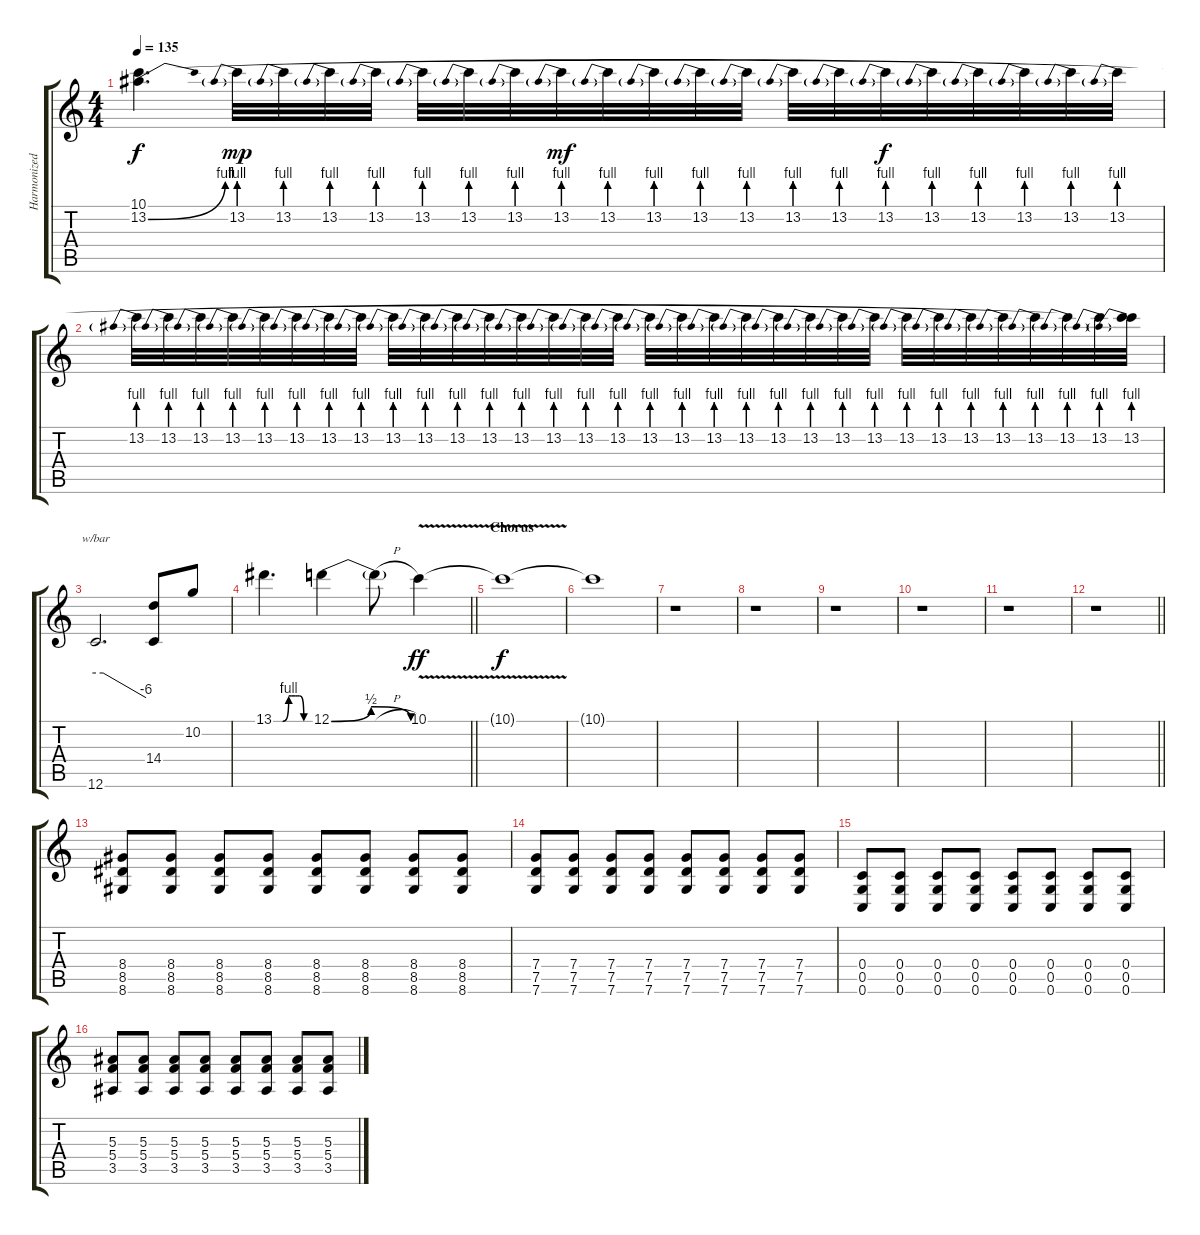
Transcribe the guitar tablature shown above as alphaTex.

\track ("Harmonized Solo Guitar" "Harmonized") {instrument distortionguitar}
\staff {score tabs}
\tuning (D4 A3 F3 C3 G2 C2) {hide}
\ts (4 4)
\tempo 135
\clef g2
\ks c
(10.1 13.2{be (bend 0 0 60 4)}).4{d dy f} 13.2{be (prebend 0 4 60 4)}.32{dy mp} 13.2{be (prebend 0 4 60 4)}.32 13.2{be (prebend 0 4 60 4)}.32 13.2{be (prebend 0 4 60 4)}.32 13.2{be (prebend 0 4 60 4)}.32 13.2{be (prebend 0 4 60 4)}.32 13.2{be (prebend 0 4 60 4)}.32 13.2{be (prebend 0 4 60 4)}.32{dy mf} 13.2{be (prebend 0 4 60 4)}.32 13.2{be (prebend 0 4 60 4)}.32 13.2{be (prebend 0 4 60 4)}.32 13.2{be (prebend 0 4 60 4)}.32 13.2{be (prebend 0 4 60 4)}.32 13.2{be (prebend 0 4 60 4)}.32 13.2{be (prebend 0 4 60 4)}.32{dy f} 13.2{be (prebend 0 4 60 4)}.32 13.2{be (prebend 0 4 60 4)}.32 13.2{be (prebend 0 4 60 4)}.32 13.2{be (prebend 0 4 60 4)}.32 13.2{be (prebend 0 4 60 4)}.32 |
13.2{be (prebend 0 4 60 4)}.32 13.2{be (prebend 0 4 60 4)}.32 13.2{be (prebend 0 4 60 4)}.32 13.2{be (prebend 0 4 60 4)}.32 13.2{be (prebend 0 4 60 4)}.32 13.2{be (prebend 0 4 60 4)}.32 13.2{be (prebend 0 4 60 4)}.32 13.2{be (prebend 0 4 60 4)}.32 13.2{be (prebend 0 4 60 4)}.32 13.2{be (prebend 0 4 60 4)}.32 13.2{be (prebend 0 4 60 4)}.32 13.2{be (prebend 0 4 60 4)}.32 13.2{be (prebend 0 4 60 4)}.32 13.2{be (prebend 0 4 60 4)}.32 13.2{be (prebend 0 4 60 4)}.32 13.2{be (prebend 0 4 60 4)}.32 13.2{be (prebend 0 4 60 4)}.32 13.2{be (prebend 0 4 60 4)}.32 13.2{be (prebend 0 4 60 4)}.32 13.2{be (prebend 0 4 60 4)}.32 13.2{be (prebend 0 4 60 4)}.32 13.2{be (prebend 0 4 60 4)}.32 13.2{be (prebend 0 4 60 4)}.32 13.2{be (prebend 0 4 60 4)}.32 13.2{be (prebend 0 4 60 4)}.32 13.2{be (prebend 0 4 60 4)}.32 13.2{be (prebend 0 4 60 4)}.32 13.2{be (prebend 0 4 60 4)}.32 13.2{be (prebend 0 4 60 4)}.32 13.2{be (prebend 0 4 60 4)}.32 13.2{be (prebend 0 4 60 4)}.32 (10.1{t} 13.2{be (prebend 0 4 60 4)}).32 |
12.6.2{d tbe (custom default 0 0 9 0 60 -24)} (14.4{t} 12.6{t}).8 10.2.8 |
\barLineRight lightlight
13.1{be (custom 0 0 15 0 25 4 30 4 36 4 40 4 43 4 50 0 60 0)}.4{d} 12.1{be (bendrelease 0 0 19 2 56 2 60 0)}.4 12.1{h t}.8 10.1{v}.4{dy ff volume 16} |
\section ("" "Chorus")
10.1{t}.1{dy f volume 0} |
10.1{t}.1 |
r.1{volume 16} |
r.1 |
r.1 |
r.1 |
r.1 |
\barLineRight lightlight
r.1 |
(8.4 8.5 8.6).8 (8.4 8.5 8.6).8 (8.4 8.5 8.6).8 (8.4 8.5 8.6).8 (8.4 8.5 8.6).8 (8.4 8.5 8.6).8 (8.4 8.5 8.6).8 (8.4 8.5 8.6).8 |
(7.4 7.5 7.6).8 (7.4 7.5 7.6).8 (7.4 7.5 7.6).8 (7.4 7.5 7.6).8 (7.4 7.5 7.6).8 (7.4 7.5 7.6).8 (7.4 7.5 7.6).8 (7.4 7.5 7.6).8 |
(0.4 0.5 0.6).8 (0.4 0.5 0.6).8 (0.4 0.5 0.6).8 (0.4 0.5 0.6).8 (0.4 0.5 0.6).8 (0.4 0.5 0.6).8 (0.4 0.5 0.6).8 (0.4 0.5 0.6).8 |
(5.3 5.4 3.5).8 (5.3 5.4 3.5).8 (5.3 5.4 3.5).8 (5.3 5.4 3.5).8 (5.3 5.4 3.5).8 (5.3 5.4 3.5).8 (5.3 5.4 3.5).8 (5.3 5.4 3.5).8
